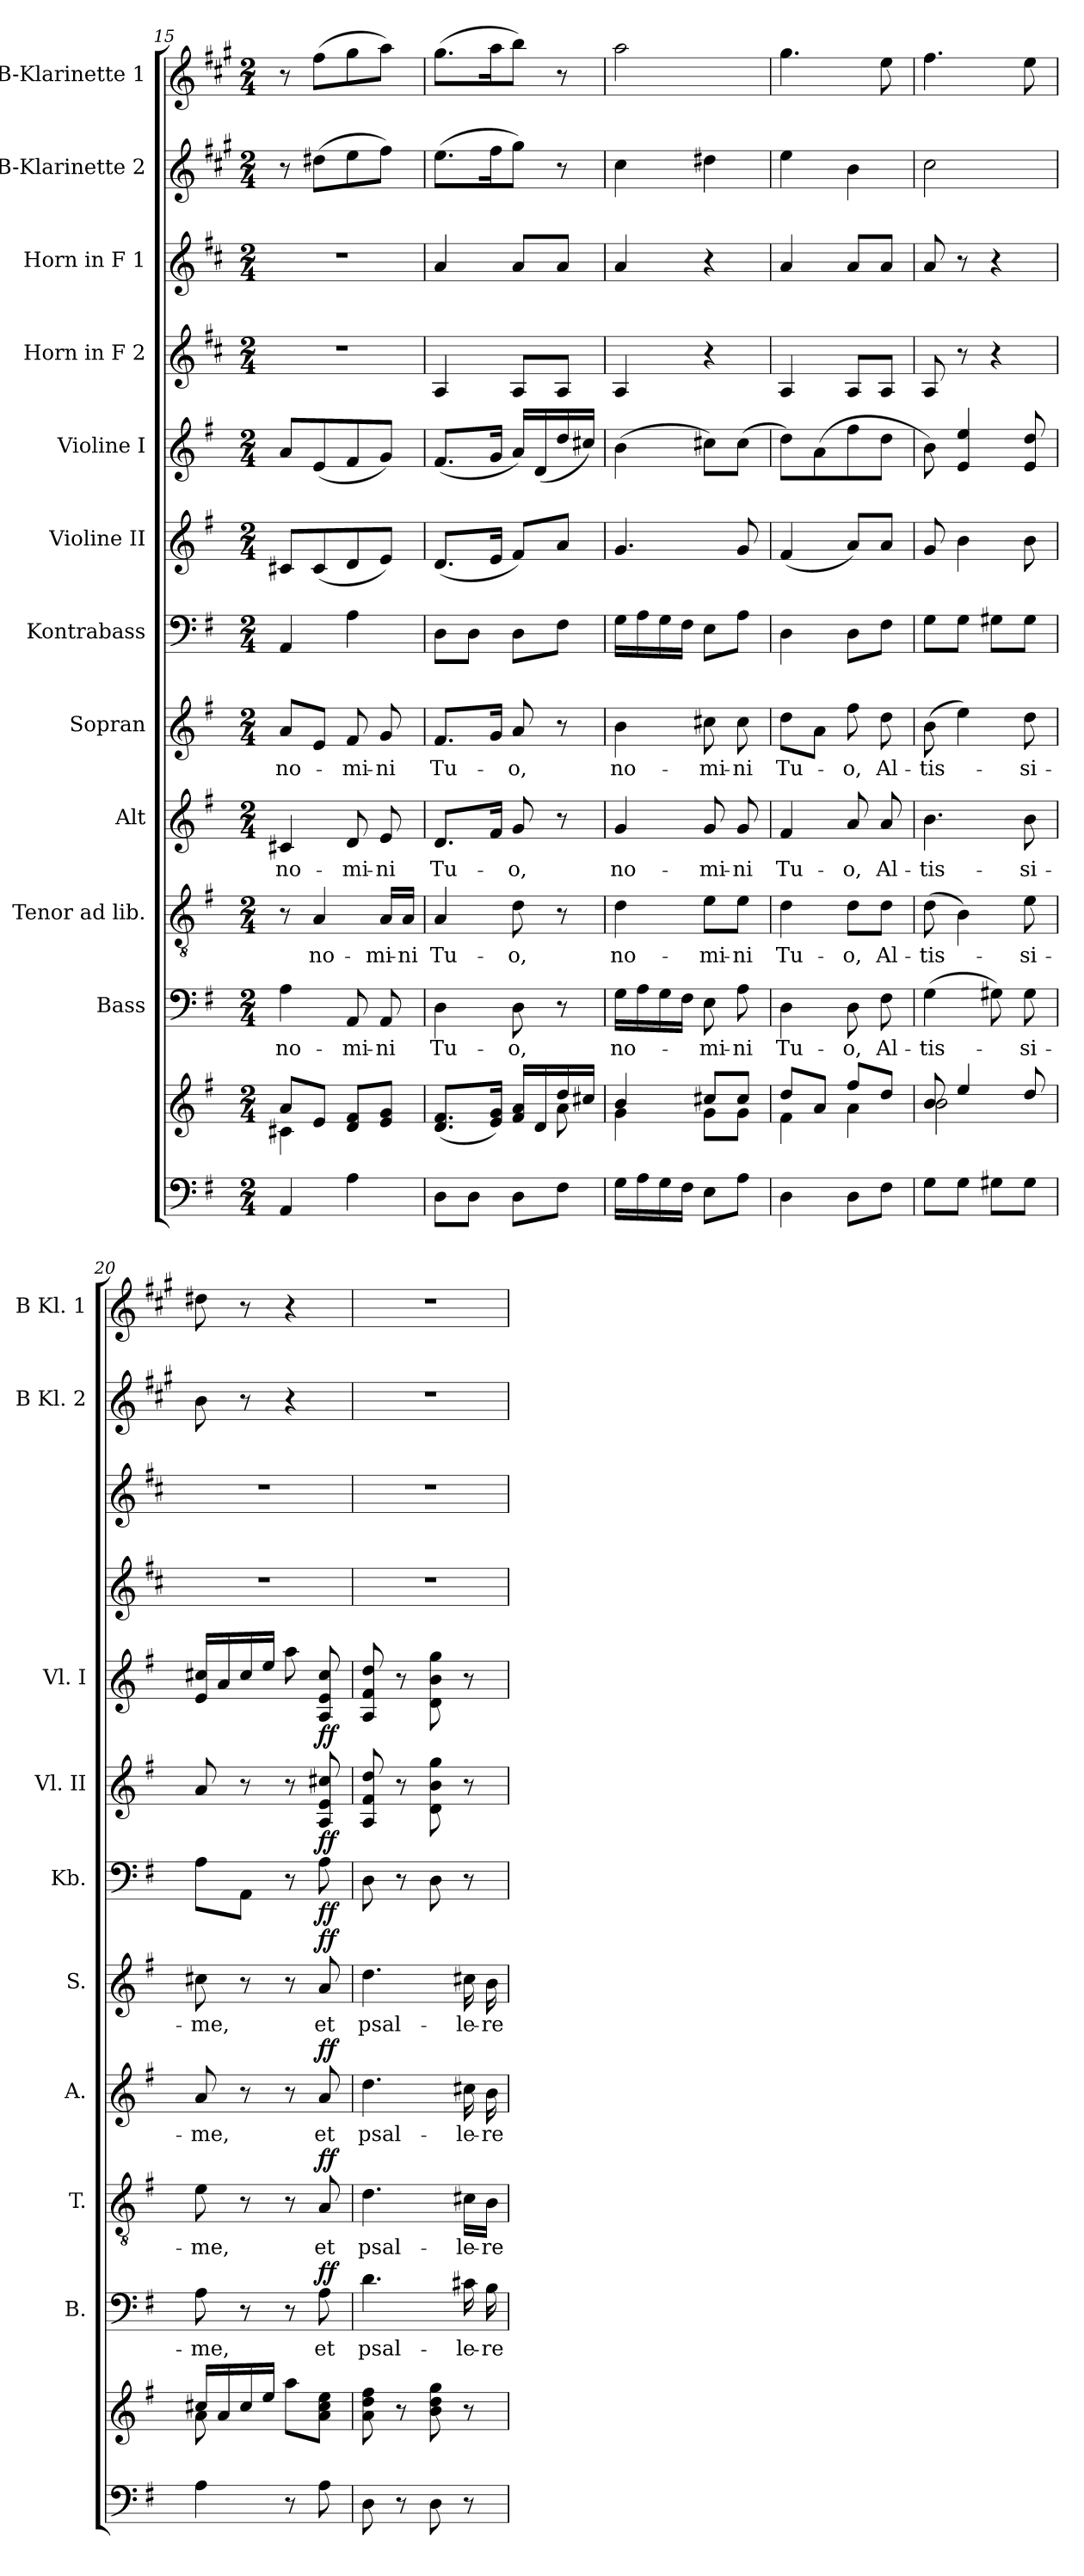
**kern	**kern	**kern	**text	**dynam	**kern	**text	**dynam	**kern	**text	**dynam	**kern	**text	**dynam	**kern	**dynam	**kern	**dynam	**kern	**dynam	**kern	**kern	**kern	**kern
*part12	*part12	*part11	*part11	*part11	*part10	*part10	*part10	*part9	*part9	*part9	*part8	*part8	*part8	*part7	*part7	*part6	*part6	*part5	*part5	*part4	*part3	*part2	*part1
*staff13	*staff12	*staff11	*staff11	*staff11	*staff10	*staff10	*staff10	*staff9	*staff9	*staff9	*staff8	*staff8	*staff8	*staff7	*staff7	*staff6	*staff6	*staff5	*staff5	*staff4	*staff3	*staff2	*staff1
*	*	*I"Bass	*	*	*I"Tenor ad lib.	*	*	*I"Alt	*	*	*I"Sopran	*	*	*I"Kontrabass	*	*I"Violine II	*	*I"Violine I	*	*I"Horn in F 2	*I"Horn in F 1	*I"B-Klarinette 2	*I"B-Klarinette 1
*	*	*I'B.	*	*	*I'T.	*	*	*I'A.	*	*	*I'S.	*	*	*I'Kb.	*	*I'Vl. II	*	*I'Vl. I	*	*	*	*I'B Kl. 2	*I'B Kl. 1
*clefF4	*clefG2	*clefF4	*	*	*clefGv2	*	*	*clefG2	*	*	*clefG2	*	*	*clefF4	*	*clefG2	*	*clefG2	*	*clefG2	*clefG2	*clefG2	*clefG2
*	*	*	*	*	*	*	*	*	*	*	*	*	*	*ITrd7c12	*	*	*	*	*	*ITrd4c7	*ITrd4c7	*ITrd1c2	*ITrd1c2
*k[f#]	*k[f#]	*k[f#]	*	*	*k[f#]	*	*	*k[f#]	*	*	*k[f#]	*	*	*k[f#]	*	*k[f#]	*	*k[f#]	*	*k[f#]	*k[f#]	*k[f#]	*k[f#]
*G:	*G:	*G:	*	*	*G:	*	*	*G:	*	*	*G:	*	*	*G:	*	*G:	*	*G:	*	*G:	*G:	*G:	*G:
*M2/4	*M2/4	*M2/4	*	*	*M2/4	*	*	*M2/4	*	*	*M2/4	*	*	*M2/4	*	*M2/4	*	*M2/4	*	*M2/4	*M2/4	*M2/4	*M2/4
=15	=15	=15	=15	=15	=15	=15	=15	=15	=15	=15	=15	=15	=15	=15	=15	=15	=15	=15	=15	=15	=15	=15	=15
*	*^	*	*	*	*	*	*	*	*	*	*	*	*	*	*	*	*	*	*	*	*	*	*
!	!	!	!	!LO:LY:b	!	!	!	!	!	!LO:LY:b	!	!	!LO:LY:b	!	!	!	!	!	!	!	!	!	!	!
4AA/	8a/L	4c#X\	4A\	no-	.	8r	.	.	4c#X/	no-	.	8a/L	no-	.	4AAA/	.	8c#X/L	.	8a/L	.	2r	2r	8r	8r
!	!	!	!	!	!	!	!LO:LY:b	!	!	!	!	!	!	!	!	!	!	!	!	!	!	!	!	!
.	8e/J	.	.	.	.	4A/	no-	.	.	.	.	8e/J	.	.	.	.	(<8c#/	.	(<8e/	.	.	.	(>8cc#X\L	(>8ee\L
!	!	!	!	!LO:LY:b	!	!	!	!	!	!LO:LY:b	!	!	!LO:LY:b	!	!	!	!	!	!	!	!	!	!	!
4A\	8d/ 8f#/L	4ryy	8AA/	-mi-	.	.	.	.	8d/	-mi-	.	8f#/	-mi-	.	4AA\	.	8d/	.	8f#/	.	.	.	8dd\	8ff#\
!	!	!	!	!LO:LY:b	!	!	!LO:LY:b	!	!	!LO:LY:b	!	!	!LO:LY:b	!	!	!	!	!	!	!	!	!	!	!
.	8e/ 8g/J	.	8AA/	-ni	.	16A/LL	-mi-	.	8e/	-ni	.	8g/	-ni	.	.	.	8e/J)	.	8g/J)	.	.	.	8ee\J)	8gg\J)
!	!	!	!	!	!	!	!LO:LY:b	!	!	!	!	!	!	!	!	!	!	!	!	!	!	!	!	!
.	.	.	.	.	.	16A/JJ	-ni	.	.	.	.	.	.	.	.	.	.	.	.	.	.	.	.	.
=16	=16	=16	=16	=16	=16	=16	=16	=16	=16	=16	=16	=16	=16	=16	=16	=16	=16	=16	=16	=16	=16	=16	=16	=16
!	!	!	!	!LO:LY:b	!	!	!LO:LY:b	!	!	!LO:LY:b	!	!	!LO:LY:b	!	!	!	!	!	!	!	!	!	!	!
8D\L	(<8.d/ 8.f#/L	4.ryy	4D\	Tu-	.	4A/	Tu-	.	8.d/L	Tu-	.	8.f#/L	Tu-	.	8DD\L	.	(<8.d/L	.	(<8.f#/L	.	4D/	4d/	(>8.dd\L	(>8.ff#\L
8D\J	.	.	.	.	.	.	.	.	.	.	.	.	.	.	8DD\J	.	.	.	.	.	.	.	.	.
.	16e/ 16g/Jk)	.	.	.	.	.	.	.	16f#/Jk	.	.	16g/Jk	.	.	.	.	16e/Jk	.	16g/Jk	.	.	.	16ee\k	16gg\k
!	!	!	!	!LO:LY:b	!	!	!LO:LY:b	!	!	!LO:LY:b	!	!	!LO:LY:b	!	!	!	!	!	!	!	!	!	!	!
8D\L	16f#/ 16a/LL	.	8D\	-o,	.	8d\	-o,	.	8g/	-o,	.	8a/	-o,	.	8DD\L	.	8f#/L)	.	16a/LL)	.	8D/L	8d/L	8ff#\J)	8aa\J)
.	16d/	.	.	.	.	.	.	.	.	.	.	.	.	.	.	.	.	.	(<16d/	.	.	.	.	.
8F#\J	16dd/	8a\	8r	.	.	8r	.	.	8r	.	.	8r	.	.	8FF#\J	.	8a/J	.	16dd/	.	8D/J	8d/J	8r	8r
.	16cc#X/JJ	.	.	.	.	.	.	.	.	.	.	.	.	.	.	.	.	.	16cc#X/JJ)	.	.	.	.	.
=17	=17	=17	=17	=17	=17	=17	=17	=17	=17	=17	=17	=17	=17	=17	=17	=17	=17	=17	=17	=17	=17	=17	=17	=17
!	!	!	!	!LO:LY:b	!	!	!LO:LY:b	!	!	!LO:LY:b	!	!	!LO:LY:b	!	!	!	!	!	!	!	!	!	!	!
16G\LL	4b/	4g\	16G\LL	no-	.	4d\	no-	.	4g/	no-	.	4b\	no-	.	16GG\LL	.	4.g/	.	(>4b\	.	4D/	4d/	4b\	2gg\
16A\	.	.	16A\	.	.	.	.	.	.	.	.	.	.	.	16AA\	.	.	.	.	.	.	.	.	.
16G\	.	.	16G\	.	.	.	.	.	.	.	.	.	.	.	16GG\	.	.	.	.	.	.	.	.	.
16F#\JJ	.	.	16F#\JJ	.	.	.	.	.	.	.	.	.	.	.	16FF#\JJ	.	.	.	.	.	.	.	.	.
!	!	!	!	!LO:LY:b	!	!	!LO:LY:b	!	!	!LO:LY:b	!	!	!LO:LY:b	!	!	!	!	!	!	!	!	!	!	!
8E\L	8cc#X/L	8g\L	8E\	-mi-	.	8e\L	-mi-	.	8g/	-mi-	.	8cc#X\	-mi-	.	8EE\L	.	.	.	8cc#X\L)	.	4r	4r	4cc#X\	.
!	!	!	!	!LO:LY:b	!	!	!LO:LY:b	!	!	!LO:LY:b	!	!	!LO:LY:b	!	!	!	!	!	!	!	!	!	!	!
8A\J	8cc#/J	8g\J	8A\	-ni	.	8e\J	-ni	.	8g/	-ni	.	8cc#\	-ni	.	8AA\J	.	8g/	.	(>8cc#\J	.	.	.	.	.
=18	=18	=18	=18	=18	=18	=18	=18	=18	=18	=18	=18	=18	=18	=18	=18	=18	=18	=18	=18	=18	=18	=18	=18	=18
!	!	!	!	!LO:LY:b	!	!	!LO:LY:b	!	!	!LO:LY:b	!	!	!LO:LY:b	!	!	!	!	!	!	!	!	!	!	!
4D\	8dd/L	4f#\	4D\	Tu-	.	4d\	Tu-	.	4f#/	Tu-	.	8dd\L	Tu-	.	4DD\	.	(<4f#/	.	8dd\L)	.	4D/	4d/	4dd\	4.ff#\
.	8a/J	.	.	.	.	.	.	.	.	.	.	8a\J	.	.	.	.	.	.	(>8a\	.	.	.	.	.
!	!	!	!	!LO:LY:b	!	!	!LO:LY:b	!	!	!LO:LY:b	!	!	!LO:LY:b	!	!	!	!	!	!	!	!	!	!	!
8D\L	8ff#/L	4a\	8D\	-o,	.	8d\L	-o,	.	8a/	-o,	.	8ff#\	-o,	.	8DD\L	.	8a/L)	.	8ff#\	.	8D/L	8d/L	4a\	.
!	!	!	!	!LO:LY:b	!	!	!LO:LY:b	!	!	!LO:LY:b	!	!	!LO:LY:b	!	!	!	!	!	!	!	!	!	!	!
8F#\J	8dd/J	.	8F#\	Al-	.	8d\J	Al-	.	8a/	Al-	.	8dd\	Al-	.	8FF#\J	.	8a/J	.	8dd\J	.	8D/J	8d/J	.	8dd\
=19	=19	=19	=19	=19	=19	=19	=19	=19	=19	=19	=19	=19	=19	=19	=19	=19	=19	=19	=19	=19	=19	=19	=19	=19
!	!	!	!	!LO:LY:b	!	!	!LO:LY:b	!	!	!LO:LY:b	!	!	!LO:LY:b	!	!	!	!	!	!	!	!	!	!	!
8G\L	8b/	2b\	(>4G\	-tis-	.	(>8d\	-tis-	.	4.b\	-tis-	.	(>8b\	-tis-	.	8GG\L	.	8g/	.	8b\)	.	8D/	8d/	2b\	4.ee\
8G\J	4ee/	.	.	.	.	4B\)	.	.	.	.	.	4ee\)	.	.	8GG\J	.	4b\	.	4e/ 4ee/	.	8r	8r	.	.
8G#X\L	.	.	8G#X\)	.	.	.	.	.	.	.	.	.	.	.	8GG#X\L	.	.	.	.	.	4r	4r	.	.
!	!	!	!	!LO:LY:b	!	!	!LO:LY:b	!	!	!LO:LY:b	!	!	!LO:LY:b	!	!	!	!	!	!	!	!	!	!	!
8G#\J	8dd/	.	8G#\	-si-	.	8e\	-si-	.	8b\	-si-	.	8dd\	-si-	.	8GG#\J	.	8b\	.	8e/ 8dd/	.	.	.	.	8dd\
!!LO:PB:g=z
=20	=20	=20	=20	=20	=20	=20	=20	=20	=20	=20	=20	=20	=20	=20	=20	=20	=20	=20	=20	=20	=20	=20	=20	=20
!	!	!	!	!LO:LY:b	!	!	!LO:LY:b	!	!	!LO:LY:b	!	!	!LO:LY:b	!	!	!	!	!	!	!	!	!	!	!
4A\	16cc#X/LL	8a\	8A\	-me,	.	8e\	-me,	.	8a/	-me,	.	8cc#X\	-me,	.	8AA\L	.	8a/	.	16e/ 16cc#X/LL	.	2r	2r	8a\	8cc#X\
.	16a/	.	.	.	.	.	.	.	.	.	.	.	.	.	.	.	.	.	16a/	.	.	.	.	.
.	16cc#/	4.ryy	8r	.	.	8r	.	.	8r	.	.	8r	.	.	8AAA\J	.	8r	.	16cc#/	.	.	.	8r	8r
.	16ee/JJ	.	.	.	.	.	.	.	.	.	.	.	.	.	.	.	.	.	16ee/JJ	.	.	.	.	.
8r	8aa\L	.	8r	.	.	8r	.	.	8r	.	.	8r	.	.	8r	.	8r	.	8aa\	.	.	.	4r	4r
!	!	!	!	!LO:LY:b	!LO:DY:a	!	!LO:LY:b	!LO:DY:a	!	!LO:LY:b	!LO:DY:a	!	!LO:LY:b	!LO:DY:a	!	!LO:DY:b	!	!LO:DY:b	!	!LO:DY:b	!	!	!	!
8A\	8a\ 8cc#\ 8ee\J	.	8A\	et	ff	8A/	et	ff	8a/	et	ff	8a/	et	ff	8AA\	ff	8A/ 8e/ 8cc#X/	ff	8A/ 8e/ 8cc#/	ff	.	.	.	.
*	*v	*v	*	*	*	*	*	*	*	*	*	*	*	*	*	*	*	*	*	*	*	*	*	*
=21	=21	=21	=21	=21	=21	=21	=21	=21	=21	=21	=21	=21	=21	=21	=21	=21	=21	=21	=21	=21	=21	=21	=21
!	!	!	!LO:LY:b	!	!	!LO:LY:b	!	!	!LO:LY:b	!	!	!LO:LY:b	!	!	!	!	!	!	!	!	!	!	!
8D\	8a\ 8dd\ 8ff#\	4.d\	psal-	.	4.d\	psal-	.	4.dd\	psal-	.	4.dd\	psal-	.	8DD\	.	8A/ 8f#/ 8dd/	.	8A/ 8f#/ 8dd/	.	2r	2r	2r	2r
8r	8r	.	.	.	.	.	.	.	.	.	.	.	.	8r	.	8r	.	8r	.	.	.	.	.
8D\	8b\ 8dd\ 8gg\	.	.	.	.	.	.	.	.	.	.	.	.	8DD\	.	8d\ 8b\ 8gg\	.	8d\ 8b\ 8gg\	.	.	.	.	.
!	!	!	!LO:LY:b	!	!	!LO:LY:b	!	!	!LO:LY:b	!	!	!LO:LY:b	!	!	!	!	!	!	!	!	!	!	!
8r	8r	16c#X\	-le-	.	16c#X\LL	-le-	.	16cc#X\	-le-	.	16cc#X\	-le-	.	8r	.	8r	.	8r	.	.	.	.	.
!	!	!	!LO:LY:b	!	!	!LO:LY:b	!	!	!LO:LY:b	!	!	!LO:LY:b	!	!	!	!	!	!	!	!	!	!	!
.	.	16B\	-re	.	16B\JJ	-re	.	16b\	-re	.	16b\	-re	.	.	.	.	.	.	.	.	.	.	.
=	=	=	=	=	=	=	=	=	=	=	=	=	=	=	=	=	=	=	=	=	=	=	=
*-	*-	*-	*-	*-	*-	*-	*-	*-	*-	*-	*-	*-	*-	*-	*-	*-	*-	*-	*-	*-	*-	*-	*-
